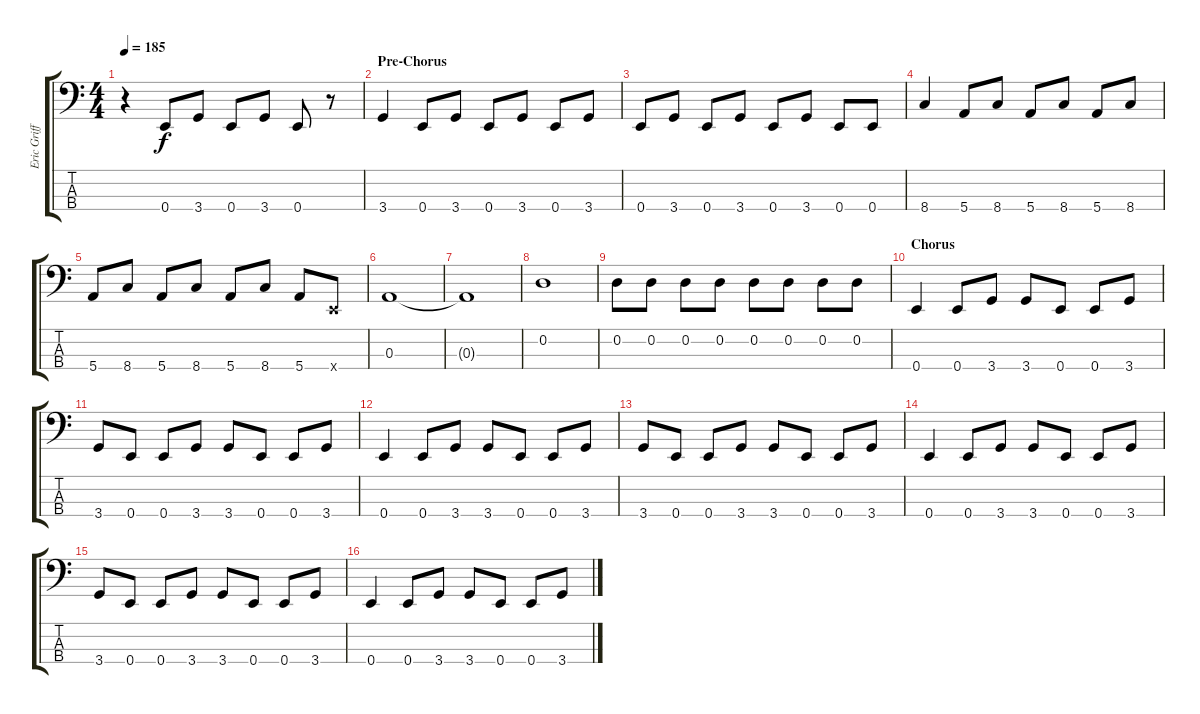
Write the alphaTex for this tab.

\track ("Eric Griffin" "Eric Griff") {instrument electricbasspick}
\staff {score tabs}
\tuning (G2 D2 A1 E1) {hide}
\ts (4 4)
\tempo 185
\clef f4
\ks c
r.4{dy f} 0.4.8 3.4.8 0.4.8 3.4.8 0.4.8 r.8 |
\section ("" "Pre-Chorus")
3.4.4 0.4.8 3.4.8 0.4.8 3.4.8 0.4.8 3.4.8 |
0.4.8 3.4.8 0.4.8 3.4.8 0.4.8 3.4.8 0.4.8 0.4.8 |
8.4.4 5.4.8 8.4.8 5.4.8 8.4.8 5.4.8 8.4.8 |
5.4.8 8.4.8 5.4.8 8.4.8 5.4.8 8.4.8 5.4.8 0.4{x}.8 |
0.3.1 |
0.3{t}.1 |
0.2.1 |
0.2.8 0.2.8 0.2.8 0.2.8 0.2.8 0.2.8 0.2.8 0.2.8 |
\section ("" "Chorus")
0.4.4 0.4.8 3.4.8 3.4.8 0.4.8 0.4.8 3.4.8 |
3.4.8 0.4.8 0.4.8 3.4.8 3.4.8 0.4.8 0.4.8 3.4.8 |
0.4.4 0.4.8 3.4.8 3.4.8 0.4.8 0.4.8 3.4.8 |
3.4.8 0.4.8 0.4.8 3.4.8 3.4.8 0.4.8 0.4.8 3.4.8 |
0.4.4 0.4.8 3.4.8 3.4.8 0.4.8 0.4.8 3.4.8 |
3.4.8 0.4.8 0.4.8 3.4.8 3.4.8 0.4.8 0.4.8 3.4.8 |
0.4.4 0.4.8 3.4.8 3.4.8 0.4.8 0.4.8 3.4.8
